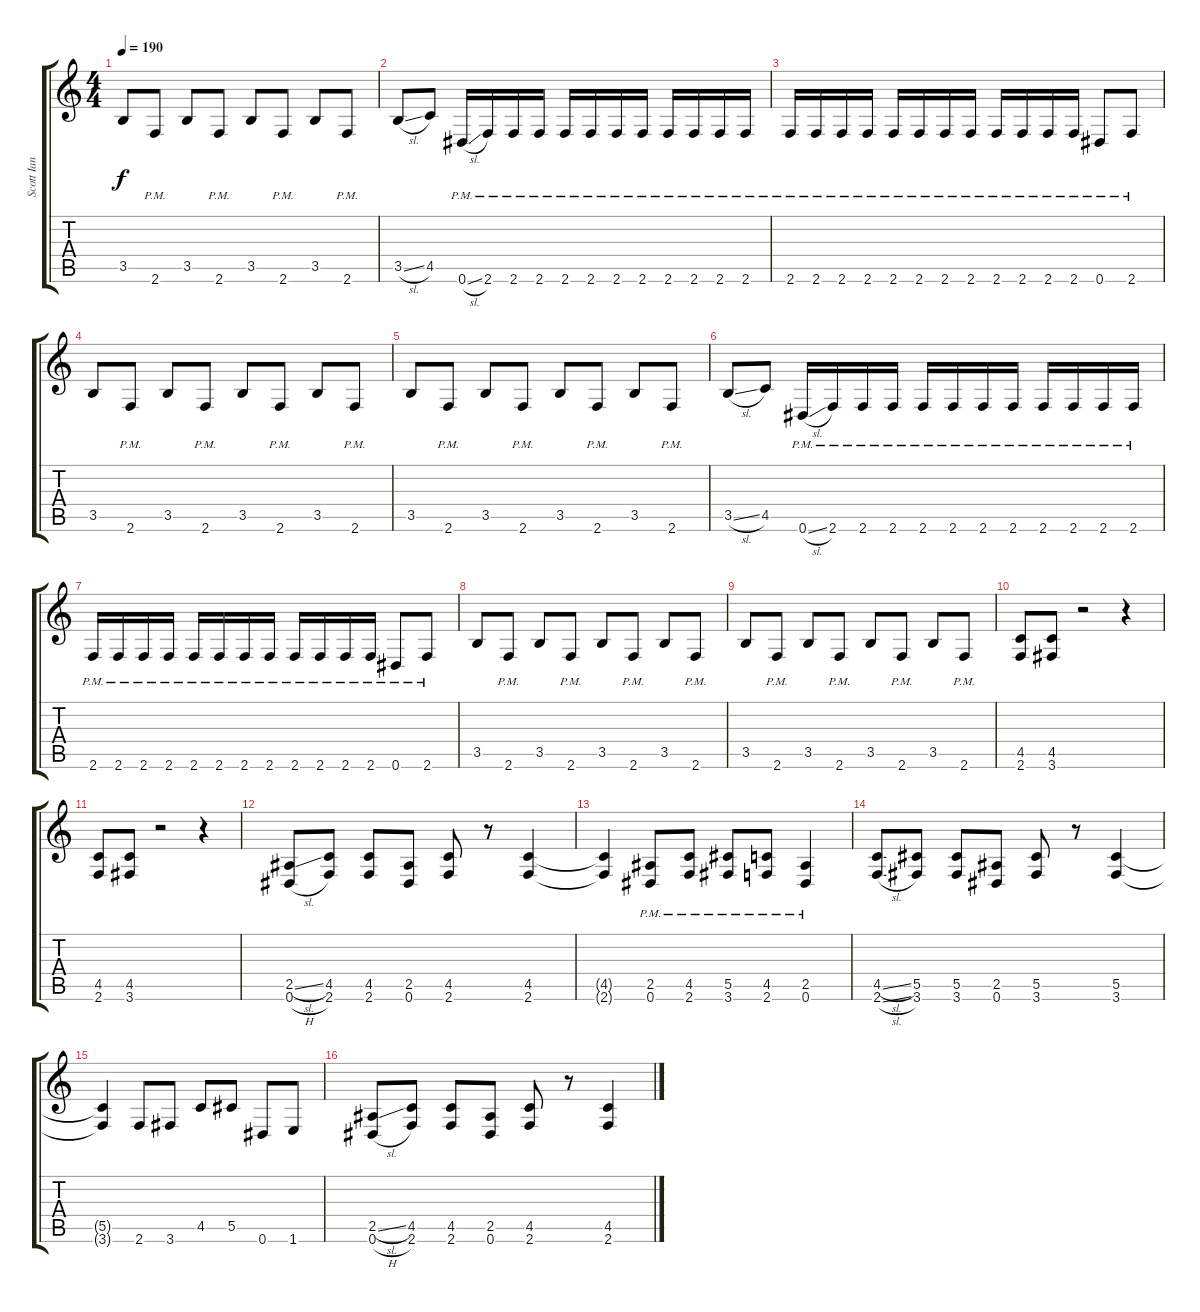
\track ("Scott Ian" "Scott Ian") {instrument distortionguitar}
\staff {score tabs}
\tuning (Eb4 Bb3 Gb3 Db3 Ab2 Eb2) {hide}
\ts (4 4)
\tempo 190
\clef g2
\ks c
3.5.8{dy f} 2.6{pm}.8 3.5.8 2.6{pm}.8 3.5.8 2.6{pm}.8 3.5.8 2.6{pm}.8 |
3.5{sl}.8 4.5.8 0.6{sl pm}.16 2.6{pm}.16 2.6{pm}.16 2.6{pm}.16 2.6{pm}.16 2.6{pm}.16 2.6{pm}.16 2.6{pm}.16 2.6{pm}.16 2.6{pm}.16 2.6{pm}.16 2.6{pm}.16 |
2.6{pm}.16 2.6{pm}.16 2.6{pm}.16 2.6{pm}.16 2.6{pm}.16 2.6{pm}.16 2.6{pm}.16 2.6{pm}.16 2.6{pm}.16 2.6{pm}.16 2.6{pm}.16 2.6{pm}.16 0.6{pm}.8 2.6{pm}.8 |
3.5.8 2.6{pm}.8 3.5.8 2.6{pm}.8 3.5.8 2.6{pm}.8 3.5.8 2.6{pm}.8 |
3.5.8 2.6{pm}.8 3.5.8 2.6{pm}.8 3.5.8 2.6{pm}.8 3.5.8 2.6{pm}.8 |
3.5{sl}.8 4.5.8 0.6{sl pm}.16 2.6{pm}.16 2.6{pm}.16 2.6{pm}.16 2.6{pm}.16 2.6{pm}.16 2.6{pm}.16 2.6{pm}.16 2.6{pm}.16 2.6{pm}.16 2.6{pm}.16 2.6{pm}.16 |
2.6{pm}.16 2.6{pm}.16 2.6{pm}.16 2.6{pm}.16 2.6{pm}.16 2.6{pm}.16 2.6{pm}.16 2.6{pm}.16 2.6{pm}.16 2.6{pm}.16 2.6{pm}.16 2.6{pm}.16 0.6{pm}.8 2.6{pm}.8 |
3.5.8 2.6{pm}.8 3.5.8 2.6{pm}.8 3.5.8 2.6{pm}.8 3.5.8 2.6{pm}.8 |
3.5.8 2.6{pm}.8 3.5.8 2.6{pm}.8 3.5.8 2.6{pm}.8 3.5.8 2.6{pm}.8 |
(4.5 2.6).8 (4.5 3.6).8 r.2 r.4 |
(4.5 2.6).8 (4.5 3.6).8 r.2 r.4 |
(2.5{sl} 0.6{h}).8 (4.5 2.6).8 (4.5 2.6).8 (2.5 0.6).8 (4.5 2.6).8 r.8 (4.5 2.6).4 |
(4.5{t} 2.6{t}).4 (2.5{pm} 0.6{pm}).8 (4.5{pm} 2.6{pm}).8 (5.5{pm} 3.6{pm}).8 (4.5{pm} 2.6{pm}).8 (2.5{pm} 0.6{pm}).4 |
(4.5{sl} 2.6{sl}).8 (5.5 3.6).8 (5.5 3.6).8 (2.5 0.6).8 (5.5 3.6).8 r.8 (5.5 3.6).4 |
(5.5{t} 3.6{t}).4 2.6.8 3.6.8 4.5.8 5.5.8 0.6.8 1.6.8 |
(2.5{sl} 0.6{h}).8 (4.5 2.6).8 (4.5 2.6).8 (2.5 0.6).8 (4.5 2.6).8 r.8 (4.5 2.6).4
